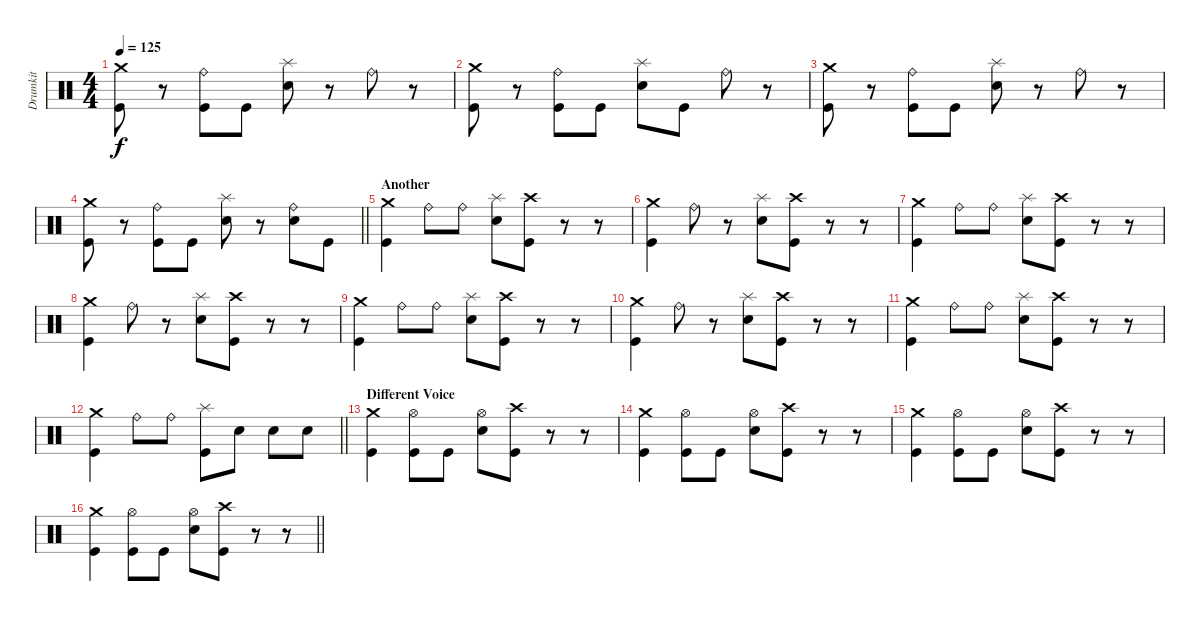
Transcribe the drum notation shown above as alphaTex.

\track ("Drumkit" "Drumkit") {instrument percussion}
\staff {score}
\articulation defaults
\ts (4 4)
\tempo 125
\clef neutral
\ks c
("Crash medium (hit)" "Kick (hit)").8{dy f} r.8 ("Ride (bell)" "Kick (hit)").8 "Kick (hit)".8 ("Splash (hit)" "Snare (hit) 2").8 r.8 "Ride (bell)".8 r.8 |
("Crash medium (hit)" "Kick (hit)").8 r.8 ("Ride (bell)" "Kick (hit)").8 "Kick (hit)".8 ("Splash (hit)" "Snare (hit) 2").8 "Kick (hit)".8 "Ride (bell)".8 r.8 |
("Crash medium (hit)" "Kick (hit)").8 r.8 ("Ride (bell)" "Kick (hit)").8 "Kick (hit)".8 ("Splash (hit)" "Snare (hit) 2").8 r.8 "Ride (bell)".8 r.8 |
\barLineRight lightlight
("Crash medium (hit)" "Kick (hit)").8 r.8 ("Ride (bell)" "Kick (hit)").8 "Kick (hit)".8 ("Splash (hit)" "Snare (hit) 2").8 r.8 ("Ride (bell)" "Snare (hit) 2").8 "Kick (hit)".8 |
\section ("" "Another")
("Crash medium (hit)" "Kick (hit)").4 "Ride (bell)".8 "Ride (bell)".8 ("Splash (hit)" "Snare (hit) 2").8 ("Crash high (hit)" "Kick (hit)").8 r.8 r.8 |
("Crash medium (hit)" "Kick (hit)").4 "Ride (bell)".8 r.8 ("Splash (hit)" "Snare (hit) 2").8 ("Crash high (hit)" "Kick (hit)").8 r.8 r.8 |
("Crash medium (hit)" "Kick (hit)").4 "Ride (bell)".8 "Ride (bell)".8 ("Splash (hit)" "Snare (hit) 2").8 ("Crash high (hit)" "Kick (hit)").8 r.8 r.8 |
("Crash medium (hit)" "Kick (hit)").4 "Ride (bell)".8 r.8 ("Splash (hit)" "Snare (hit) 2").8 ("Crash high (hit)" "Kick (hit)").8 r.8 r.8 |
("Crash medium (hit)" "Kick (hit)").4 "Ride (bell)".8 "Ride (bell)".8 ("Splash (hit)" "Snare (hit) 2").8 ("Crash high (hit)" "Kick (hit)").8 r.8 r.8 |
("Crash medium (hit)" "Kick (hit)").4 "Ride (bell)".8 r.8 ("Splash (hit)" "Snare (hit) 2").8 ("Crash high (hit)" "Kick (hit)").8 r.8 r.8 |
("Crash medium (hit)" "Kick (hit)").4 "Ride (bell)".8 "Ride (bell)".8 ("Splash (hit)" "Snare (hit) 2").8 ("Crash high (hit)" "Kick (hit)").8 r.8 r.8 |
\barLineRight lightlight
("Crash medium (hit)" "Kick (hit)").4 "Ride (bell)".8 "Ride (bell)".8 ("Splash (hit)" "Kick (hit)").8 "Snare (hit) 2".8 "Snare (hit) 2".8 "Snare (hit) 2".8 |
\section ("" "Different Voice")
("Crash medium (hit)" "Kick (hit)").4 ("Hi-Hat (open)" "Kick (hit)").8 "Kick (hit)".8 ("Hi-Hat (open)" "Snare (hit) 2").8 ("Crash high (hit)" "Kick (hit)").8 r.8 r.8 |
("Crash medium (hit)" "Kick (hit)").4 ("Hi-Hat (open)" "Kick (hit)").8 "Kick (hit)".8 ("Hi-Hat (open)" "Snare (hit) 2").8 ("Crash high (hit)" "Kick (hit)").8 r.8 r.8 |
("Crash medium (hit)" "Kick (hit)").4 ("Hi-Hat (open)" "Kick (hit)").8 "Kick (hit)".8 ("Hi-Hat (open)" "Snare (hit) 2").8 ("Crash high (hit)" "Kick (hit)").8 r.8 r.8 |
\barLineRight lightlight
("Crash medium (hit)" "Kick (hit)").4 ("Hi-Hat (open)" "Kick (hit)").8 "Kick (hit)".8 ("Hi-Hat (open)" "Snare (hit) 2").8 ("Crash high (hit)" "Kick (hit)").8 r.8 r.8
